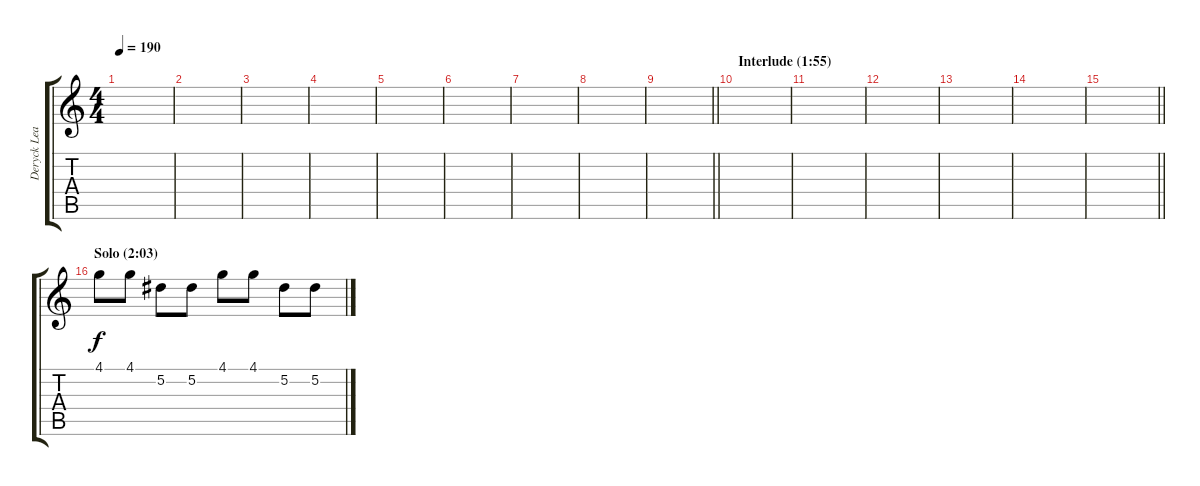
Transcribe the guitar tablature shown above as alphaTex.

\track ("Deryck Lead" "Deryck Lea") {instrument distortionguitar}
\staff {score tabs}
\tuning (Eb4 Bb3 Gb3 Db3 Ab2 Eb2) {hide}
\ts (4 4)
\tempo 190
\clef g2
\ks c
|
|
|
|
|
|
|
|
\barLineRight lightlight
|
\section ("" "Interlude (1:55)")
|
|
|
|
|
\barLineRight lightlight
|
\section ("" "Solo (2:03)")
4.1.8 4.1.8 5.2.8 5.2.8 4.1.8 4.1.8 5.2.8 5.2.8
